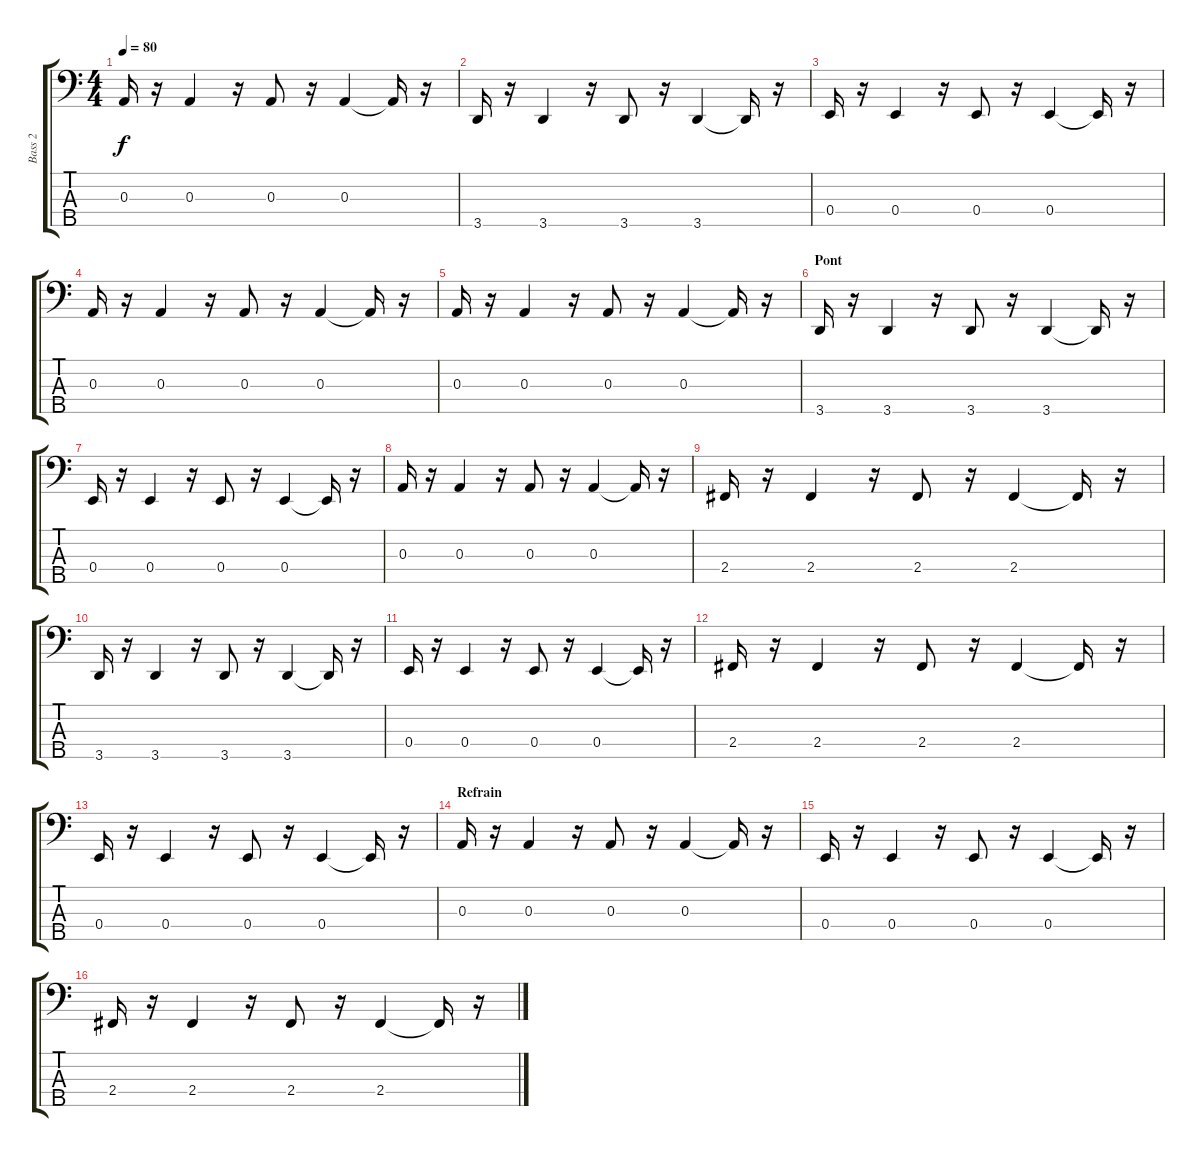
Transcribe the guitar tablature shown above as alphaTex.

\track ("Bass 2" "Bass 2") {instrument fretlessbass}
\staff {score tabs}
\tuning (G2 D2 A1 E1 B0) {hide}
\ts (4 4)
\tempo 80
\clef f4
\ks c
0.3.16{dy f} r.16 0.3.4 r.16 0.3.8 r.16 0.3.4 0.3{t}.16 r.16 |
3.5.16 r.16 3.5.4 r.16 3.5.8 r.16 3.5.4 3.5{t}.16 r.16 |
0.4.16 r.16 0.4.4 r.16 0.4.8 r.16 0.4.4 0.4{t}.16 r.16 |
0.3.16 r.16 0.3.4 r.16 0.3.8 r.16 0.3.4 0.3{t}.16 r.16 |
0.3.16 r.16 0.3.4 r.16 0.3.8 r.16 0.3.4 0.3{t}.16 r.16 |
\section ("" "Pont")
3.5.16 r.16 3.5.4 r.16 3.5.8 r.16 3.5.4 3.5{t}.16 r.16 |
0.4.16 r.16 0.4.4 r.16 0.4.8 r.16 0.4.4 0.4{t}.16 r.16 |
0.3.16 r.16 0.3.4 r.16 0.3.8 r.16 0.3.4 0.3{t}.16 r.16 |
2.4.16 r.16 2.4.4 r.16 2.4.8 r.16 2.4.4 2.4{t}.16 r.16 |
3.5.16 r.16 3.5.4 r.16 3.5.8 r.16 3.5.4 3.5{t}.16 r.16 |
0.4.16 r.16 0.4.4 r.16 0.4.8 r.16 0.4.4 0.4{t}.16 r.16 |
2.4.16 r.16 2.4.4 r.16 2.4.8 r.16 2.4.4 2.4{t}.16 r.16 |
0.4.16 r.16 0.4.4 r.16 0.4.8 r.16 0.4.4 0.4{t}.16 r.16 |
\section ("" "Refrain")
0.3.16 r.16 0.3.4 r.16 0.3.8 r.16 0.3.4 0.3{t}.16 r.16 |
0.4.16 r.16 0.4.4 r.16 0.4.8 r.16 0.4.4 0.4{t}.16 r.16 |
2.4.16 r.16 2.4.4 r.16 2.4.8 r.16 2.4.4 2.4{t}.16 r.16
